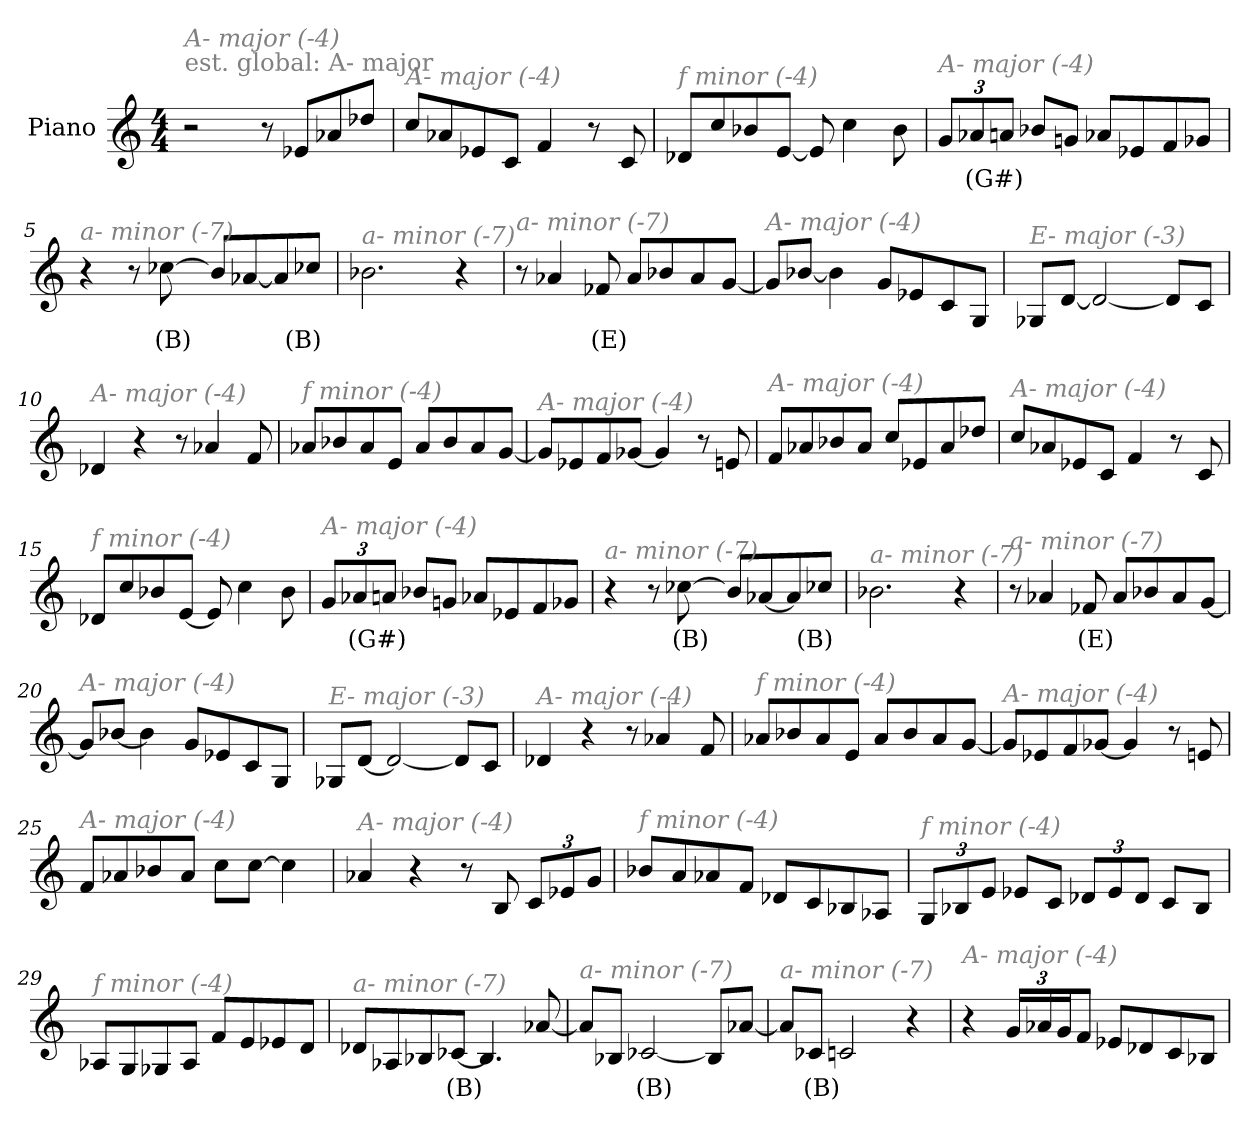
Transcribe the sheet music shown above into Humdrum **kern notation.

**kern	**text
*part1	*part1
*staff1	*staff1
*I"Piano	*
*I'Pno	*
*clefG2	*
*k[]	*
*M4/4	*
*MM220	*
=1	=1
!LO:TX:a:color=#808080:t=est. global&colon; A- major	!
!LO:TX:i:color=#808080:t=A- major (-4)	!
2r	.
8r	.
8e-X/L	.
8a-X/	.
8dd-X/J	.
=2	=2
!LO:TX:i:color=#808080:t=A- major (-4)	!
8cc/L	.
8a-X/	.
8e-X/	.
8c/J	.
4f/	.
8r	.
8c/	.
=3	=3
!LO:TX:i:color=#808080:t=f minor (-4)	!
8d-X/L	.
8cc/	.
8b-X/	.
[8e/J	.
8e/]	.
4cc\	.
8b-\	.
=4	=4
*Xbrackettup	*
!LO:TX:i:color=#808080:t=A- major (-4)	!
12g/L	.
12a-Xi/	(G#)
12a/J	.
8b-X/L	.
8gn/J	.
8a-X/L	.
8e-X/	.
8f/	.
8g-X/J	.
!!LO:LB:g=z
=5	=5
!LO:TX:i:color=#808080:t=a- minor (-7)	!
4r	.
8r	.
[8cc-Xi\	(B)
8b/L]	.
[8a-X/	.
8a-/]	.
8cc-Xi/J	(B)
=6	=6
!LO:TX:i:color=#808080:t=a- minor (-7)	!
2.b-X\	.
4r	.
=7	=7
!LO:TX:i:color=#808080:t=a- minor (-7)	!
8r	.
4a-X/	.
8f-Xi/	(E)
8a-/L	.
8b-X/	.
8a-/	.
[8g/J	.
=8	=8
!LO:TX:i:color=#808080:t=A- major (-4)	!
8g/L]	.
[8b-X/J	.
4b-\]	.
8g/L	.
8e-X/	.
8c/	.
8G/J	.
=9	=9
!LO:TX:i:color=#808080:t=E- major (-3)	!
8G-X/L	.
[8d/J	.
2d/_	.
8d/L]	.
8c/J	.
!!LO:LB:g=z
=10	=10
!LO:TX:i:color=#808080:t=A- major (-4)	!
4d-X/	.
4r	.
8r	.
4a-X/	.
8f/	.
=11	=11
!LO:TX:i:color=#808080:t=f minor (-4)	!
8a-X/L	.
8b-X/	.
8a-/	.
8e/J	.
8a-/L	.
8b-/	.
8a-/	.
[8g/J	.
=12	=12
!LO:TX:i:color=#808080:t=A- major (-4)	!
8g/L]	.
8e-X/	.
8f/	.
[8g-X/J	.
4g-/]	.
8r	.
8en/	.
=13	=13
!LO:TX:i:color=#808080:t=A- major (-4)	!
8f/L	.
8a-X/	.
8b-X/	.
8a-/J	.
8cc/L	.
8e-X/	.
8a-/	.
8dd-X/J	.
!!LO:LB:g=z
=14	=14
!LO:TX:i:color=#808080:t=A- major (-4)	!
8cc/L	.
8a-X/	.
8e-X/	.
8c/J	.
4f/	.
8r	.
8c/	.
=15	=15
!LO:TX:i:color=#808080:t=f minor (-4)	!
8d-X/L	.
8cc/	.
8b-X/	.
[8e/J	.
8e/]	.
4cc\	.
8b-\	.
=16	=16
!LO:TX:i:color=#808080:t=A- major (-4)	!
12g/L	.
12a-Xi/	(G#)
12a/J	.
8b-X/L	.
8gn/J	.
8a-X/L	.
8e-X/	.
8f/	.
8g-X/J	.
=17	=17
!LO:TX:i:color=#808080:t=a- minor (-7)	!
4r	.
8r	.
[8cc-Xi\	(B)
8b/L]	.
[8a-X/	.
8a-/]	.
8cc-Xi/J	(B)
=18	=18
!LO:TX:i:color=#808080:t=a- minor (-7)	!
2.b-X\	.
4r	.
!!LO:LB:g=z
=19	=19
!LO:TX:i:color=#808080:t=a- minor (-7)	!
8r	.
4a-X/	.
8f-Xi/	(E)
8a-/L	.
8b-X/	.
8a-/	.
[8g/J	.
=20	=20
!LO:TX:i:color=#808080:t=A- major (-4)	!
8g/L]	.
[8b-X/J	.
4b-\]	.
8g/L	.
8e-X/	.
8c/	.
8G/J	.
=21	=21
!LO:TX:i:color=#808080:t=E- major (-3)	!
8G-X/L	.
[8d/J	.
2d/_	.
8d/L]	.
8c/J	.
=22	=22
!LO:TX:i:color=#808080:t=A- major (-4)	!
4d-X/	.
4r	.
8r	.
4a-X/	.
8f/	.
=23	=23
!LO:TX:i:color=#808080:t=f minor (-4)	!
8a-X/L	.
8b-X/	.
8a-/	.
8e/J	.
8a-/L	.
8b-/	.
8a-/	.
[8g/J	.
!!LO:LB:g=z
=24	=24
!LO:TX:i:color=#808080:t=A- major (-4)	!
8g/L]	.
8e-X/	.
8f/	.
[8g-X/J	.
4g-/]	.
8r	.
8en/	.
=25	=25
!LO:TX:i:color=#808080:t=A- major (-4)	!
8f/L	.
8a-X/	.
8b-X/	.
8a-/J	.
8cc\L	.
[8cc\J	.
4cc\]	.
=26	=26
!LO:TX:i:color=#808080:t=A- major (-4)	!
4a-X/	.
4r	.
8r	.
8B/	.
12c/L	.
12e-X/	.
12g/J	.
=27	=27
!LO:TX:i:color=#808080:t=f minor (-4)	!
8b-X/L	.
8a/	.
8a-X/	.
8f/J	.
8d-X/L	.
8c/	.
8B-X/	.
8A-X/J	.
!!LO:LB:g=z
=28	=28
!LO:TX:i:color=#808080:t=f minor (-4)	!
12G/L	.
12B-X/	.
12e/J	.
8e-X/L	.
8c/J	.
12d-X/L	.
12e-/	.
12d-/J	.
8c/L	.
8B-/J	.
=29	=29
!LO:TX:i:color=#808080:t=f minor (-4)	!
8A-X/L	.
8G/	.
8G-X/	.
8A-/J	.
8f/L	.
8e/	.
8e-X/	.
8d/J	.
=30	=30
!LO:TX:i:color=#808080:t=a- minor (-7)	!
8d-X/L	.
8A-X/	.
8B-X/	.
[8c-Xi/J	(B)
4.B/]	.
[8a-X/	.
=31	=31
!LO:TX:i:color=#808080:t=a- minor (-7)	!
8a-/L]	.
8B-X/J	.
[2c-Xi/	(B)
8B/L]	.
[8a-X/J	.
!!LO:LB:g=z
=32	=32
!LO:TX:i:color=#808080:t=a- minor (-7)	!
8a-/L]	.
8c-Xi/J	(B)
2c/	.
4r	.
=33	=33
!LO:TX:i:color=#808080:t=A- major (-4)	!
4r	.
24g/LL	.
24a-X/	.
24g/J	.
8f/J	.
8e-X/L	.
8d-X/	.
8c/	.
8B-X/J	.
=	=
*-	*-
